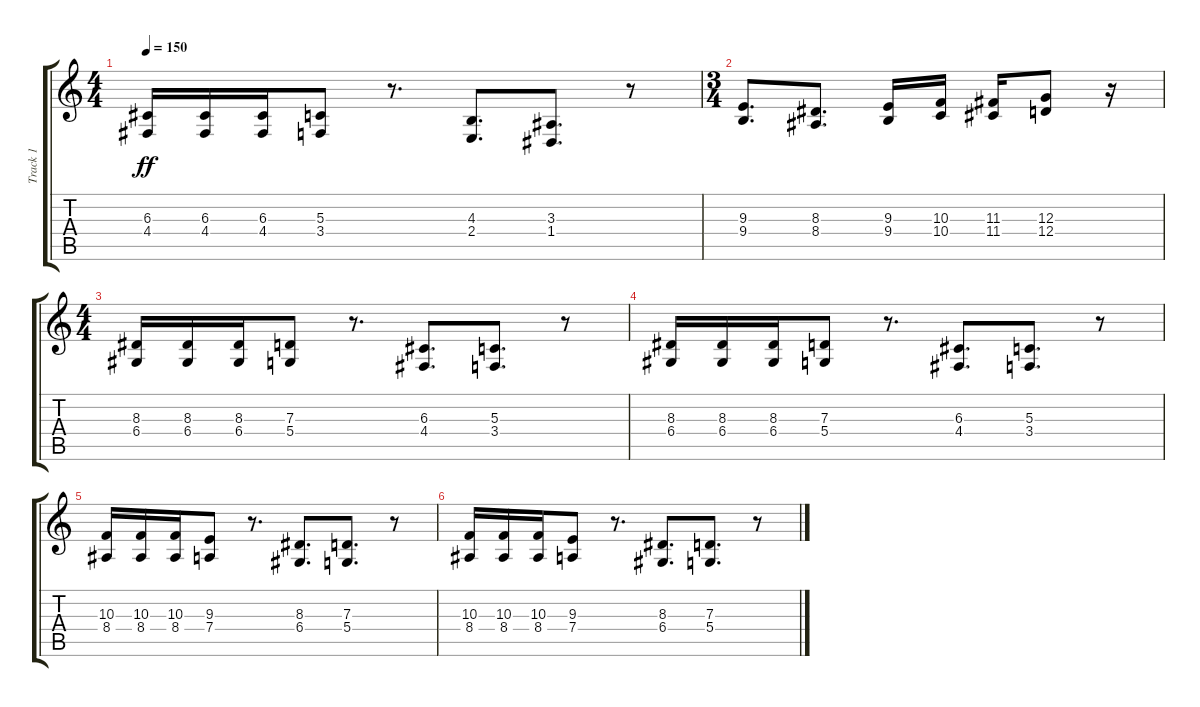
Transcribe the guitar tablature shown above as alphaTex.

\track ("Track 1" "Track 1") {instrument lead2sawtooth}
\staff {score tabs}
\tuning (E4 B3 G3 D3 A2 E2) {hide}
\ts (4 4)
\tempo 150
\clef g2
\ks c
(6.3 4.4).16{dy ff} (6.3 4.4).16 (6.3 4.4).16 (5.3 3.4).8 r.8{d} (4.3 2.4).8{d} (3.3 1.4).8{d} r.8 |
\ts (3 4)
(9.3 9.4).8{d} (8.3 8.4).8{d} (9.3 9.4).16 (10.3 10.4).16 (11.3 11.4).16 (12.3 12.4).8 r.16 |
\ts (4 4)
(8.3 6.4).16 (8.3 6.4).16 (8.3 6.4).16 (7.3 5.4).8 r.8{d} (6.3 4.4).8{d} (5.3 3.4).8{d} r.8 |
(8.3 6.4).16 (8.3 6.4).16 (8.3 6.4).16 (7.3 5.4).8 r.8{d} (6.3 4.4).8{d} (5.3 3.4).8{d} r.8 |
(10.3 8.4).16 (10.3 8.4).16 (10.3 8.4).16 (9.3 7.4).8 r.8{d} (8.3 6.4).8{d} (7.3 5.4).8{d} r.8 |
(10.3 8.4).16 (10.3 8.4).16 (10.3 8.4).16 (9.3 7.4).8 r.8{d} (8.3 6.4).8{d} (7.3 5.4).8{d} r.8
